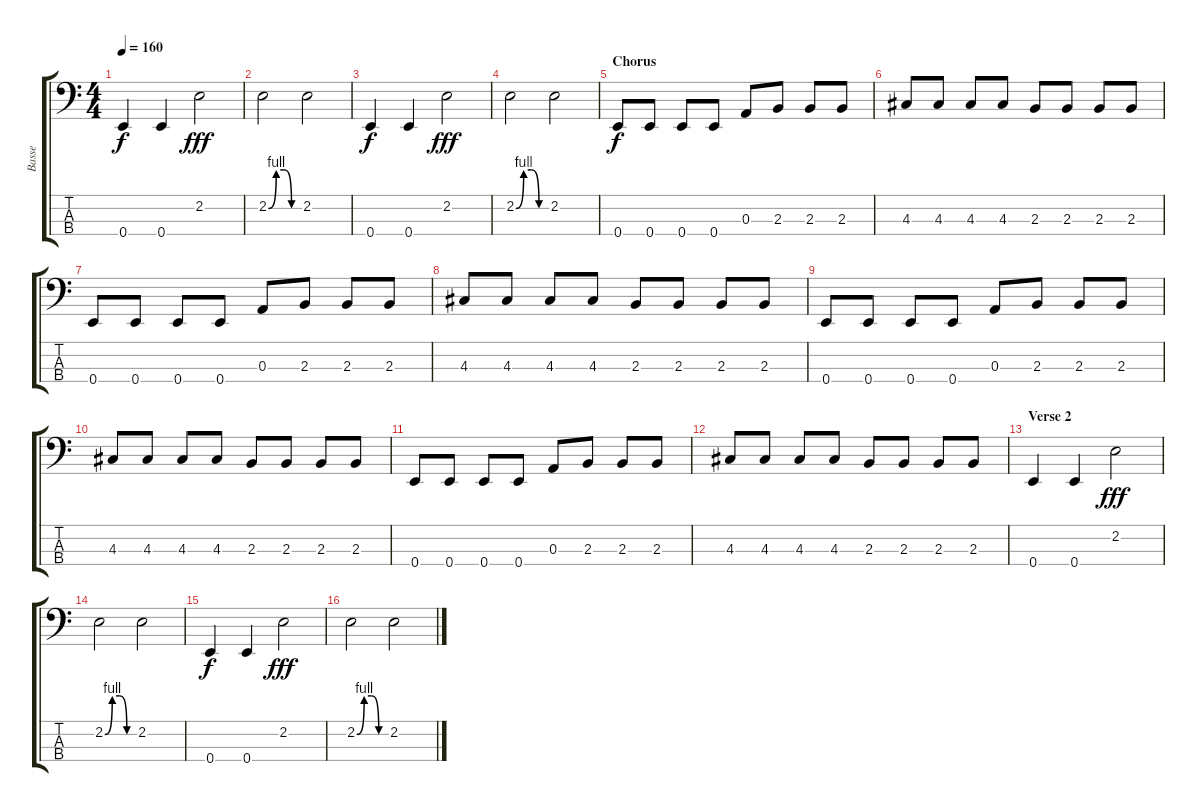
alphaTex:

\track ("Basse" "Basse") {instrument acousticbass}
\staff {score tabs}
\tuning (G2 D2 A1 E1) {hide}
\ts (4 4)
\tempo 160
\clef f4
\ks c
0.4.4{dy f} 0.4.4 2.2.2{dy fff} |
2.2{be (custom 0 0 15 4 30 4 45 0 60 0)}.2 2.2.2 |
0.4.4{dy f} 0.4.4 2.2.2{dy fff} |
2.2{be (custom 0 0 15 4 30 4 45 0 60 0)}.2 2.2.2 |
\section ("" "Chorus")
0.4.8{dy f} 0.4.8 0.4.8 0.4.8 0.3.8 2.3.8 2.3.8 2.3.8 |
4.3.8 4.3.8 4.3.8 4.3.8 2.3.8 2.3.8 2.3.8 2.3.8 |
0.4.8 0.4.8 0.4.8 0.4.8 0.3.8 2.3.8 2.3.8 2.3.8 |
4.3.8 4.3.8 4.3.8 4.3.8 2.3.8 2.3.8 2.3.8 2.3.8 |
0.4.8 0.4.8 0.4.8 0.4.8 0.3.8 2.3.8 2.3.8 2.3.8 |
4.3.8 4.3.8 4.3.8 4.3.8 2.3.8 2.3.8 2.3.8 2.3.8 |
0.4.8 0.4.8 0.4.8 0.4.8 0.3.8 2.3.8 2.3.8 2.3.8 |
4.3.8 4.3.8 4.3.8 4.3.8 2.3.8 2.3.8 2.3.8 2.3.8 |
\section ("" "Verse 2")
0.4.4 0.4.4 2.2.2{dy fff} |
2.2{be (custom 0 0 15 4 30 4 45 0 60 0)}.2 2.2.2 |
0.4.4{dy f} 0.4.4 2.2.2{dy fff} |
2.2{be (custom 0 0 15 4 30 4 45 0 60 0)}.2 2.2.2
